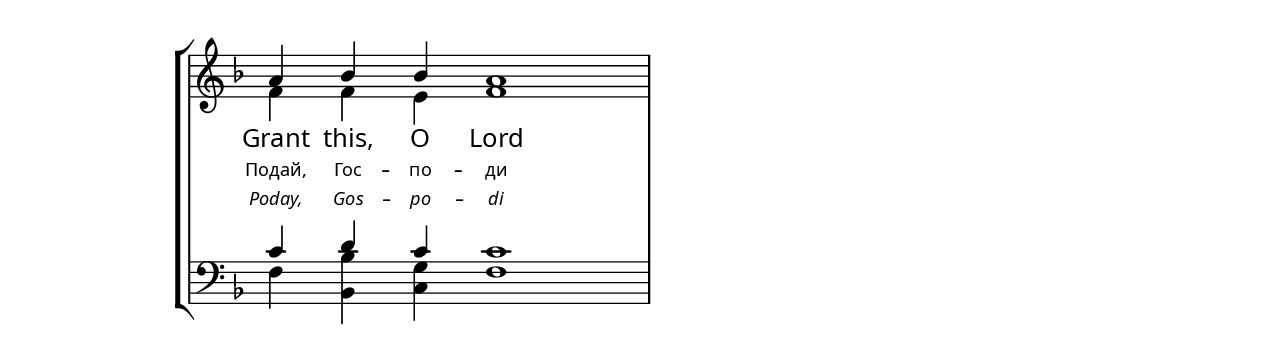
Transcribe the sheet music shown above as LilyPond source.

\version "2.24.4"

\paper {
    #(set-paper-size "letter")
    page-breaking = #ly:optimal-breaking
    ragged-last-bottom = ##t
    right-margin = 17\mm
    left-margin = 17\mm
    #(define fonts
        (set-global-fonts
            #:roman "EB Garamond SemiBold"
    ))
}

keyTime = { \key f \major}

SopMusic    = \relative {a'4 bes4 bes4 a1}
AltoMusic   = \relative {f'4 f4 e4 f1}
TenorMusic  = \relative {c'4  d4 c4 c1}
BassMusic   = \relative {f4  <<bes4 bes,4>> <<c4 g'4>> f1}

VerseOne = \lyricmode {
    Grant this, O Lord
    }
VerseTwo = \lyricmode {
    \override LyricText.font-size = #'-2
    Подай, Гос -- по -- ди
    }
VerseThree = \lyricmode {
    \override LyricText.font-shape = #'italic
    \override LyricText.font-size = #'-2
    Poday, Gos -- po -- di
}

\score {
    \new StaffGroup <<
        \new Staff \with {midiInstrument = "choir aahs"} <<
            \clef "treble"
            \new Voice = "Sop"  { \voiceOne \keyTime \SopMusic \bar "|"}
            \new Voice = "Alto" { \voiceTwo \AltoMusic }
            \new Lyrics \lyricsto "Sop" { \VerseOne }
            \new Lyrics \lyricsto "Sop" { \VerseTwo }
            \new Lyrics \lyricsto "Sop" { \VerseThree }
        >>
        \new Staff \with {midiInstrument = "choir aahs"} <<
            \clef "bass"
            \new Voice = "Tenor" { \voiceOne \keyTime \TenorMusic \bar "|"}
            \new Voice = "Bass" { \voiceTwo \BassMusic} 
        >>
    >>
    \layout {
        \context {
            \Staff
                \remove Time_signature_engraver
                measureBarType = #'()
                forbidBreakBetweenBarLines = ##f
        }
        \context {
            \Score
            \override SpacingSpanner spacing-increment = 4
        }
        \context {
            \Lyrics
                \override LyricSpace.minimum-distance = #1.0
        }
    }
    \midi {
        \tempo 4 = 120
    }
}
